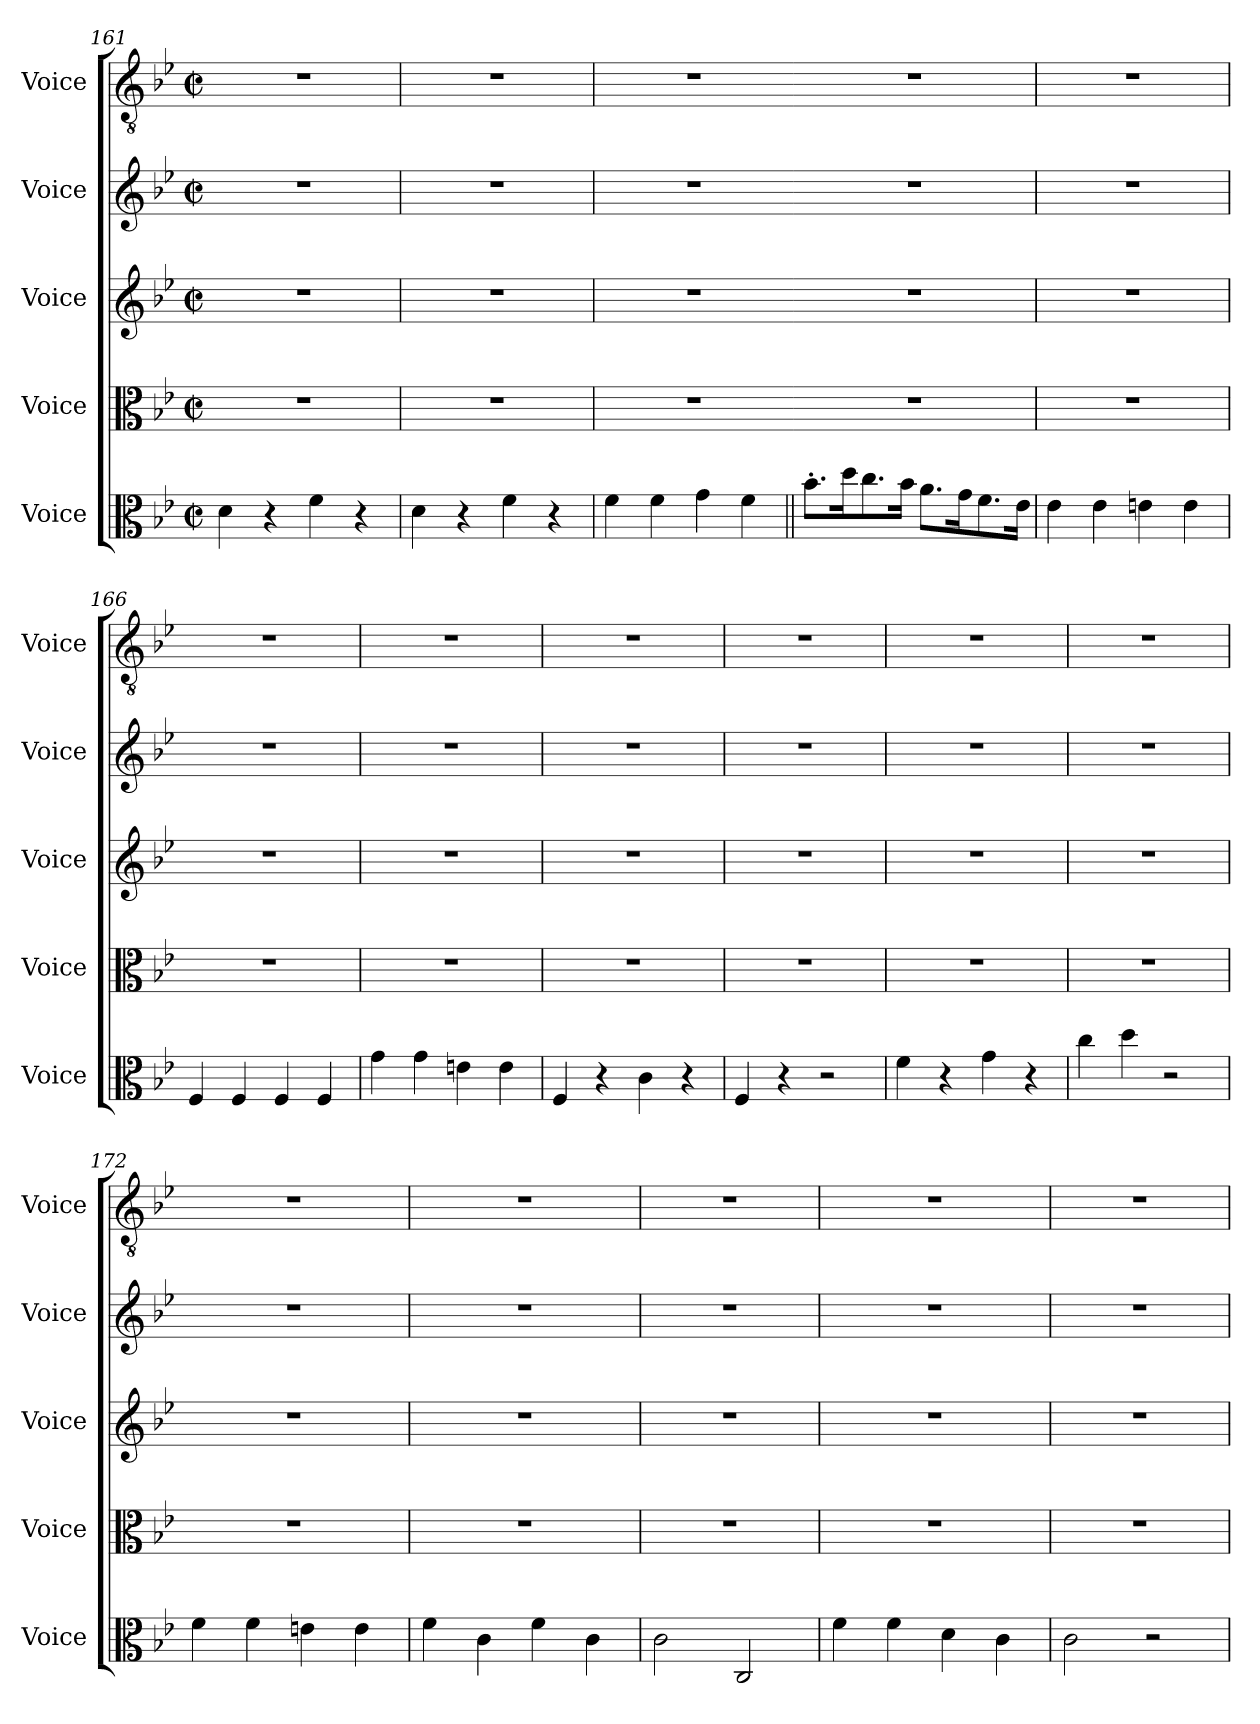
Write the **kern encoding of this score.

**kern	**kern	**kern	**kern	**kern
*part5	*part4	*part3	*part2	*part1
*staff5	*staff4	*staff3	*staff2	*staff1
*I"Voice	*I"Voice	*I"Voice	*I"Voice	*I"Voice
*I'Voice	*I'Voice	*I'Voice	*I'Voice	*I'Voice
*clefC3	*clefC3	*clefG2	*clefG2	*clefGv2
*k[b-e-]	*k[b-e-]	*k[b-e-]	*k[b-e-]	*k[b-e-]
*M2/2	*M2/2	*M2/2	*M2/2	*M2/2
*met(c|)	*met(c|)	*met(c|)	*met(c|)	*met(c|)
=161	=161	=161	=161	=161
4d\	1r	1r	1r	1r
4r	.	.	.	.
4f\	.	.	.	.
4r	.	.	.	.
!!LO:LB:g=z
=162	=162	=162	=162	=162
4d\	1r	1r	1r	1r
4r	.	.	.	.
4f\	.	.	.	.
4r	.	.	.	.
=163	=163	=163	=163	=163
4f\	1r	1r	1r	1r
4f\	.	.	.	.
4g\	.	.	.	.
4f\	.	.	.	.
=164||	=164	=164	=164	=164
8.b-'>\L	1r	1r	1r	1r
16dd\k	.	.	.	.
8.cc\	.	.	.	.
16b-\Jk	.	.	.	.
8.a\L	.	.	.	.
16g\k	.	.	.	.
8.f\	.	.	.	.
16e-\Jk	.	.	.	.
!!LO:LB:g=z
=165	=165	=165	=165	=165
4e-\	1r	1r	1r	1r
4e-\	.	.	.	.
4en\	.	.	.	.
4e\	.	.	.	.
=166	=166	=166	=166	=166
4F/	1r	1r	1r	1r
4F/	.	.	.	.
4F/	.	.	.	.
4F/	.	.	.	.
=167	=167	=167	=167	=167
4g\	1r	1r	1r	1r
4g\	.	.	.	.
4en\	.	.	.	.
4e\	.	.	.	.
!!LO:LB:g=z
=168	=168	=168	=168	=168
4F/	1r	1r	1r	1r
4r	.	.	.	.
4c\	.	.	.	.
4r	.	.	.	.
=169	=169	=169	=169	=169
4F/	1r	1r	1r	1r
4r	.	.	.	.
2rd	.	.	.	.
=170	=170	=170	=170	=170
4f\	1r	1r	1r	1r
4r	.	.	.	.
4g\	.	.	.	.
4r	.	.	.	.
=171	=171	=171	=171	=171
4cc\	1r	1r	1r	1r
4dd\	.	.	.	.
2rd	.	.	.	.
!!LO:LB:g=z
=172	=172	=172	=172	=172
4f\	1r	1r	1r	1r
4f\	.	.	.	.
4en\	.	.	.	.
4e\	.	.	.	.
=173	=173	=173	=173	=173
4f\	1r	1r	1r	1r
4c\	.	.	.	.
4f\	.	.	.	.
4c\	.	.	.	.
=174	=174	=174	=174	=174
2c\	1r	1r	1r	1r
2C/	.	.	.	.
!!LO:LB:g=z
=175	=175	=175	=175	=175
4f\	1r	1r	1r	1r
4f\	.	.	.	.
4d\	.	.	.	.
4c\	.	.	.	.
=176	=176	=176	=176	=176
2c\	1r	1r	1r	1r
2r	.	.	.	.
=	=	=	=	=
*-	*-	*-	*-	*-
